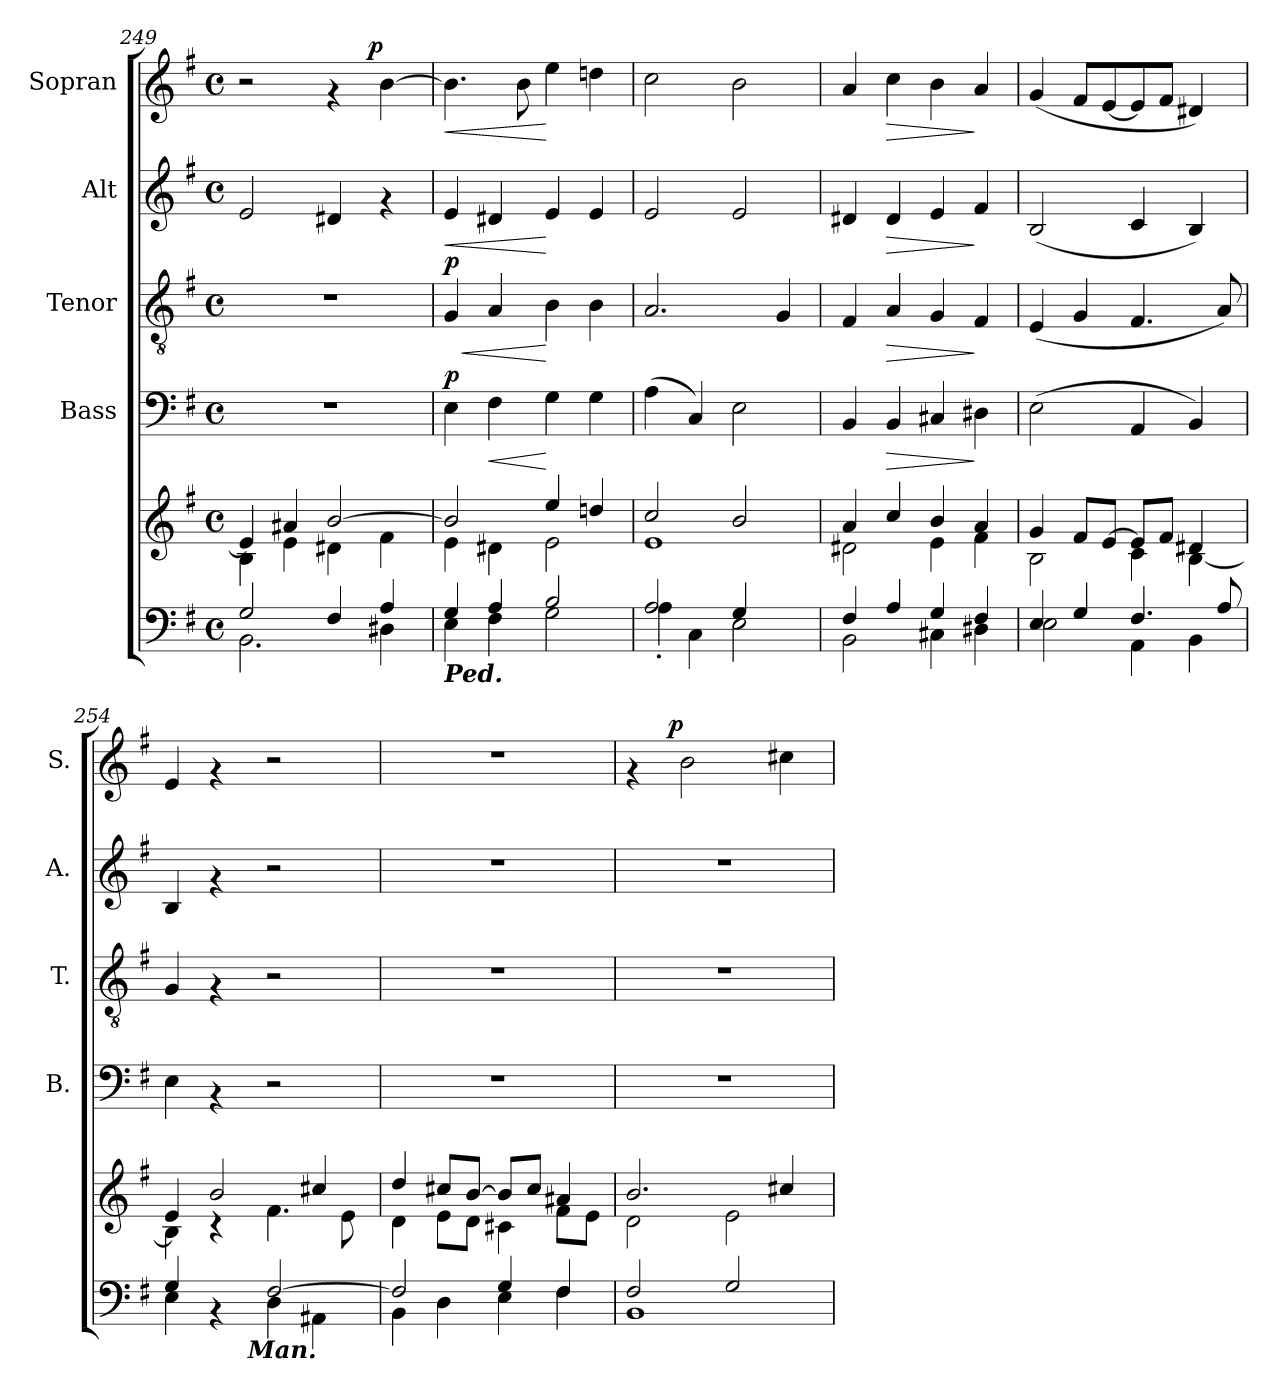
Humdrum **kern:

**kern	**kern	**kern	**dynam	**kern	**dynam	**kern	**dynam	**kern	**dynam
*part5	*part5	*part4	*part4	*part3	*part3	*part2	*part2	*part1	*part1
*staff6	*staff5	*staff4	*staff4	*staff3	*staff3	*staff2	*staff2	*staff1	*staff1
*	*	*I"Bass	*	*I"Tenor	*	*I"Alt	*	*I"Sopran	*
*	*	*I'B.	*	*I'T.	*	*I'A.	*	*I'S.	*
*clefF4	*clefG2	*clefF4	*	*clefGv2	*	*clefG2	*	*clefG2	*
*k[f#]	*k[f#]	*k[f#]	*	*k[f#]	*	*k[f#]	*	*k[f#]	*
*G:	*G:	*G:	*	*G:	*	*G:	*	*G:	*
*M4/4	*M4/4	*M4/4	*	*M4/4	*	*M4/4	*	*M4/4	*
*met(c)	*met(c)	*met(c)	*	*met(c)	*	*met(c)	*	*met(c)	*
=249	=249	=249	=249	=249	=249	=249	=249	=249	=249
*^	*^	*	*	*	*	*	*	*^	*
2G/	2.BB\	4e/]	4B\	1r	.	1r	.	2e/	.	2r	2ryy	.
.	.	4a#X/	4e\	.	.	.	.	.	.	.	.	.
4F#/	.	[>2b/	4d#X\	.	.	.	.	4d#X/	.	4rf	8..ryy	.
!	!	!	!	!	!	!	!	!	!	!	!	!LO:DY:a
.	.	.	.	.	.	.	.	.	.	.	4ryy	p
4A/	4D#X\	.	4f#\	.	.	.	.	4rf	.	[>4b\	.	.
.	.	.	.	.	.	.	.	.	.	.	32ryy	.
=250	=250	=250	=250	=250	=250	=250	=250	=250	=250	=250	=250	=250
!LO:TX:b:Bi:t=Ped.	!	!	!	!	!	!	!	!	!	!	!	!
!	!	!	!	!	!LO:DY:a	!	!LO:HP:b	!	!LO:HP:b	!	!	!LO:HP:b
!	!	!	!	!	!	!	!LO:DY:n=1:a	!	!	!	!	!
*	*	*	*	*	*	*	*	*	*	*v	*v	*
4G/	4E\	2b/]	4e\	4E\	p	4G/	< p	4e/	<	4.b\]	<
!	!	!	!	!	!LO:HP:b	!	!	!	!	!	!
4A/	4F#\	.	4d#X\	4F#\	<	4A/	.	4d#X/	.	.	.
.	.	.	.	.	.	.	.	.	.	8b\	.
2B/	2G\	4ee/	2e\	4G\	[	4B\	[	4e/	[	4ee\	[
.	.	4ddn/	.	4G\	.	4B\	.	4e/	.	4ddn\	.
!!LO:PB:g=z
=251	=251	=251	=251	=251	=251	=251	=251	=251	=251	=251	=251
2A/	4A'<\	2cc/	1e	(>4A\	.	2.A/	.	2e/	.	2cc\	.
.	4C\	.	.	4C/)	.	.	.	.	.	.	.
4G/	2E\	2b/	.	2E\	.	.	.	2e/	.	2b\	.
4ryy	.	.	.	.	.	4G/	.	.	.	.	.
=252	=252	=252	=252	=252	=252	=252	=252	=252	=252	=252	=252
4F#/	2BB\	4a/	2d#X\	4BB/	.	4F#/	.	4d#X/	.	4a/	.
!	!	!	!	!	!LO:HP:b	!	!LO:HP:b	!	!LO:HP:b	!	!LO:HP:b
4A/	.	4cc/	.	4BB/	>	4A/	>	4d#/	>	4cc\	>
4G/	4C#X\	4b/	4e\	4C#X/	.	4G/	.	4e/	.	4b\	.
4F#/	4D#X\	4a/	4f#\	4D#X\	]	4F#/	]	4f#/	]	4a/	]
=253	=253	=253	=253	=253	=253	=253	=253	=253	=253	=253	=253
4E/	2E\	4g/	2B\	(>2E\	.	(<4E/	.	(<2B/	.	(4g/	.
4G/	.	8f#/L	.	.	.	4G/	.	.	.	8f#/L	.
.	.	[>8e/J	.	.	.	.	.	.	.	[<8e/	.
4.F#/	4AA\	8e/L]	4c\	4AA/	.	4.F#/	.	4c/	.	8e/]	.
.	.	8f#/J	.	.	.	.	.	.	.	8f#/J	.
.	4BB\	4d#X/	[<4B\	4BB/)	.	.	.	4B/)	.	4d#X/)	.
8A/	.	.	.	.	.	8A/)	.	.	.	.	.
=254	=254	=254	=254	=254	=254	=254	=254	=254	=254	=254	=254
*	*^	*	*	*	*	*	*	*	*	*	*
4G/	4E\	4..ryy	4e/	4B\]	4E\	.	4G/	.	4B/	.	4e/	.
4rAA	4ryy	.	2b/	4rc	4rAA	.	4rF	.	4rf	.	4rf	.
!	!	!LO:TX:b:Bi:t=Man.	!	!	!	!	!	!	!	!	!	!
.	.	2ryy	.	.	.	.	.	.	.	.	.	.
[>2F#/	4D\	.	.	4.f#\	2r	.	2r	.	2r	.	2r	.
.	4AA#X\	.	4cc#X/	.	.	.	.	.	.	.	.	.
.	.	.	.	8e\	.	.	.	.	.	.	.	.
.	.	16ryy	.	.	.	.	.	.	.	.	.	.
*	*v	*v	*	*	*	*	*	*	*	*	*	*
=255	=255	=255	=255	=255	=255	=255	=255	=255	=255	=255	=255
2F#/]	4BB\	4dd/	4d\	1r	.	1r	.	1r	.	1r	.
.	4D\	8cc#X/L	8e\L	.	.	.	.	.	.	.	.
.	.	[>8b/J	8d\J	.	.	.	.	.	.	.	.
4G/	4E\	8b/L]	4c#X\	.	.	.	.	.	.	.	.
.	.	8cc#/J	.	.	.	.	.	.	.	.	.
4F#/	4F#\	4a#X/	8f#\L	.	.	.	.	.	.	.	.
.	.	.	8e\J	.	.	.	.	.	.	.	.
!!LO:PB:g=z
=256	=256	=256	=256	=256	=256	=256	=256	=256	=256	=256	=256
*	*	*	*	*	*	*	*	*	*	*^	*
2F#/	1BB	2.b/	2d\	1r	.	1r	.	1r	.	4rf	8..ryy	.
!	!	!	!	!	!	!	!	!	!	!	!	!LO:DY:a
.	.	.	.	.	.	.	.	.	.	.	2ryy	p
.	.	.	.	.	.	.	.	.	.	2b\	.	.
2G/	.	.	2e\	.	.	.	.	.	.	.	.	.
.	.	.	.	.	.	.	.	.	.	.	4ryy	.
.	.	4cc#X/	.	.	.	.	.	.	.	4cc#X\	.	.
.	.	.	.	.	.	.	.	.	.	.	32ryy	.
*v	*v	*	*	*	*	*	*	*	*	*v	*v	*
*	*v	*v	*	*	*	*	*	*	*	*
=	=	=	=	=	=	=	=	=	=
*-	*-	*-	*-	*-	*-	*-	*-	*-	*-
